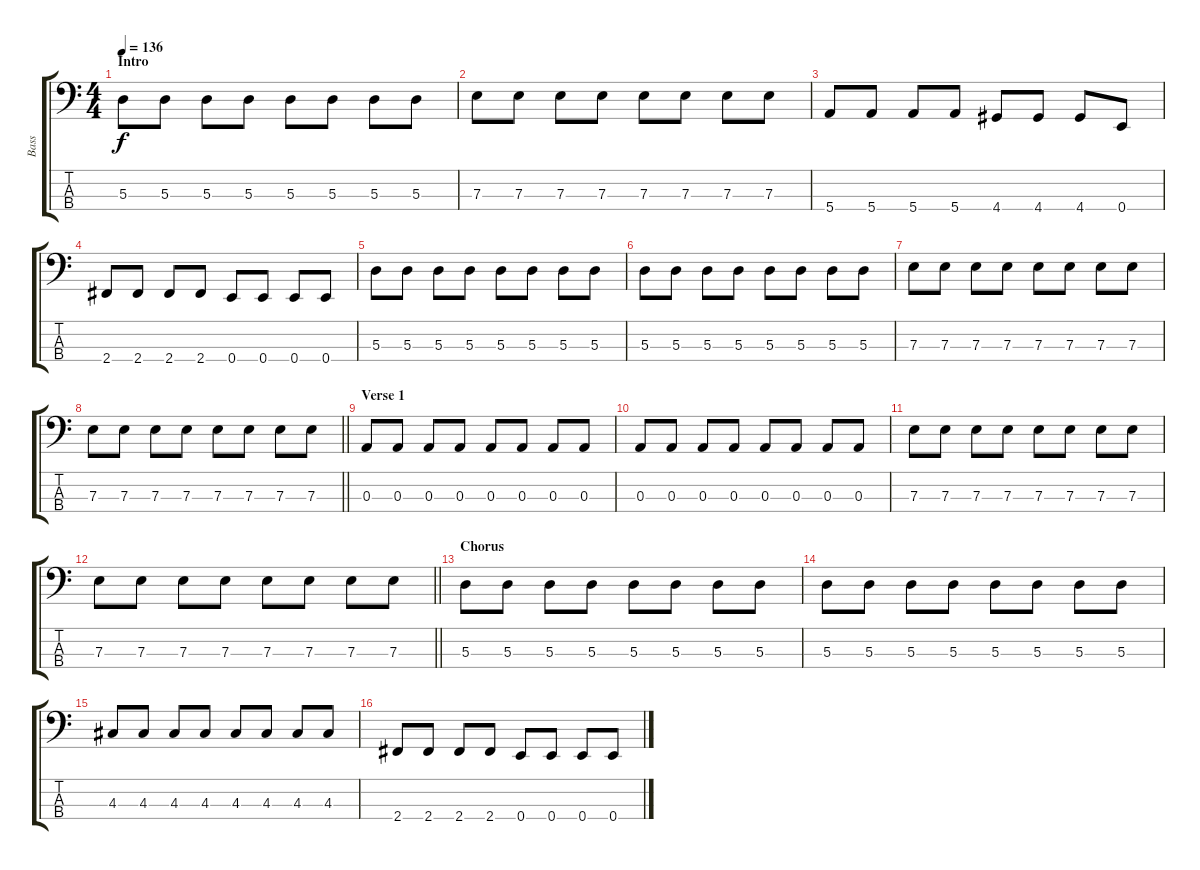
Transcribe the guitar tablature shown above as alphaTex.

\track ("Bass" "Bass") {instrument electricbasspick}
\staff {score tabs}
\tuning (G2 D2 A1 E1) {hide}
\ts (4 4)
\section ("" "Intro")
\tempo 136
\clef f4
\ks c
5.3.8{dy f instrument electricbasspick} 5.3.8 5.3.8 5.3.8 5.3.8 5.3.8 5.3.8 5.3.8 |
7.3.8 7.3.8 7.3.8 7.3.8 7.3.8 7.3.8 7.3.8 7.3.8 |
5.4.8 5.4.8 5.4.8 5.4.8 4.4.8 4.4.8 4.4.8 0.4.8 |
2.4.8 2.4.8 2.4.8 2.4.8 0.4.8 0.4.8 0.4.8 0.4.8 |
5.3.8 5.3.8 5.3.8 5.3.8 5.3.8 5.3.8 5.3.8 5.3.8 |
5.3.8 5.3.8 5.3.8 5.3.8 5.3.8 5.3.8 5.3.8 5.3.8 |
7.3.8 7.3.8 7.3.8 7.3.8 7.3.8 7.3.8 7.3.8 7.3.8 |
\barLineRight lightlight
7.3.8 7.3.8 7.3.8 7.3.8 7.3.8 7.3.8 7.3.8 7.3.8 |
\section ("" "Verse 1")
0.3.8 0.3.8 0.3.8 0.3.8 0.3.8 0.3.8 0.3.8 0.3.8 |
0.3.8 0.3.8 0.3.8 0.3.8 0.3.8 0.3.8 0.3.8 0.3.8 |
7.3.8 7.3.8 7.3.8 7.3.8 7.3.8 7.3.8 7.3.8 7.3.8 |
\barLineRight lightlight
7.3.8 7.3.8 7.3.8 7.3.8 7.3.8 7.3.8 7.3.8 7.3.8 |
\section ("" "Chorus")
5.3.8 5.3.8 5.3.8 5.3.8 5.3.8 5.3.8 5.3.8 5.3.8 |
5.3.8 5.3.8 5.3.8 5.3.8 5.3.8 5.3.8 5.3.8 5.3.8 |
4.3.8 4.3.8 4.3.8 4.3.8 4.3.8 4.3.8 4.3.8 4.3.8 |
2.4.8 2.4.8 2.4.8 2.4.8 0.4.8 0.4.8 0.4.8 0.4.8
